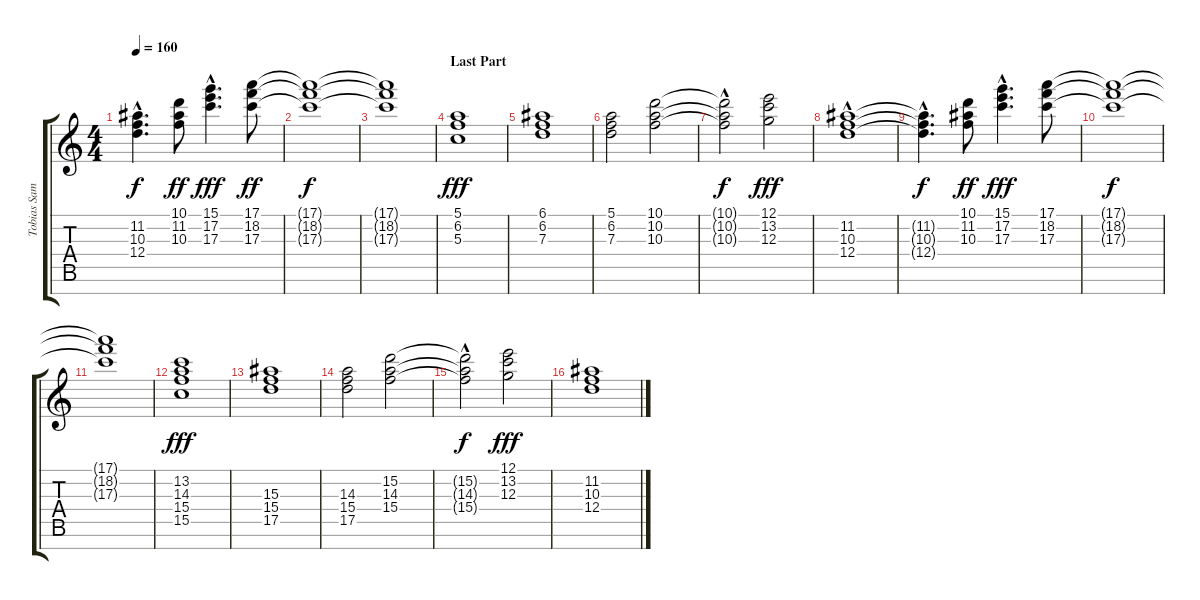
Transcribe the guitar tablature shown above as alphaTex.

\track ("Tobias Sammet - Strings" "Tobias Sam") {instrument stringensemble1}
\staff {score tabs}
\tuning (E5 B4 G4 D4 A3 E3 E2) {hide}
\ts (4 4)
\tempo 160
\clef g2
\ks c
(11.2{hac t} 10.3{hac t} 12.4{hac t}).4{d dy f} (10.1 11.2 10.3).8{dy ff} (15.1{hac} 17.2{hac} 17.3{hac}).4{d dy fff} (17.1 18.2 17.3).8{dy ff} |
(17.1{t} 18.2{t} 17.3{t}).1{dy f} |
(17.1{t} 18.2{t} 17.3{t}).1 |
\section ("" "Last Part")
(5.1 6.2 5.3).1{dy fff volume 0} |
(6.1 6.2 7.3).1 |
(5.1 6.2 7.3).2 (10.1 10.2 10.3).2 |
(10.1{hac t} 10.2{hac t} 10.3{t}).2{dy f} (12.1 13.2 12.3).2{dy fff} |
(11.2{hac} 10.3 12.4).1 |
(11.2{hac t} 10.3{hac t} 12.4{hac t}).4{d dy f} (10.1 11.2 10.3).8{dy ff} (15.1{hac} 17.2{hac} 17.3{hac}).4{d dy fff} (17.1 18.2 17.3).8 |
(17.1{t} 18.2{t} 17.3{t}).1{dy f} |
(17.1{t} 18.2{t} 17.3{t}).1 |
(13.2 14.3 15.4 15.5).1{dy fff} |
(15.3 15.4 17.5).1 |
(14.3 15.4 17.5).2 (15.2 14.3 15.4).2 |
(15.2{hac t} 14.3{hac t} 15.4{t}).2{dy f} (12.1 13.2 12.3).2{dy fff} |
(11.2 10.3 12.4).1
